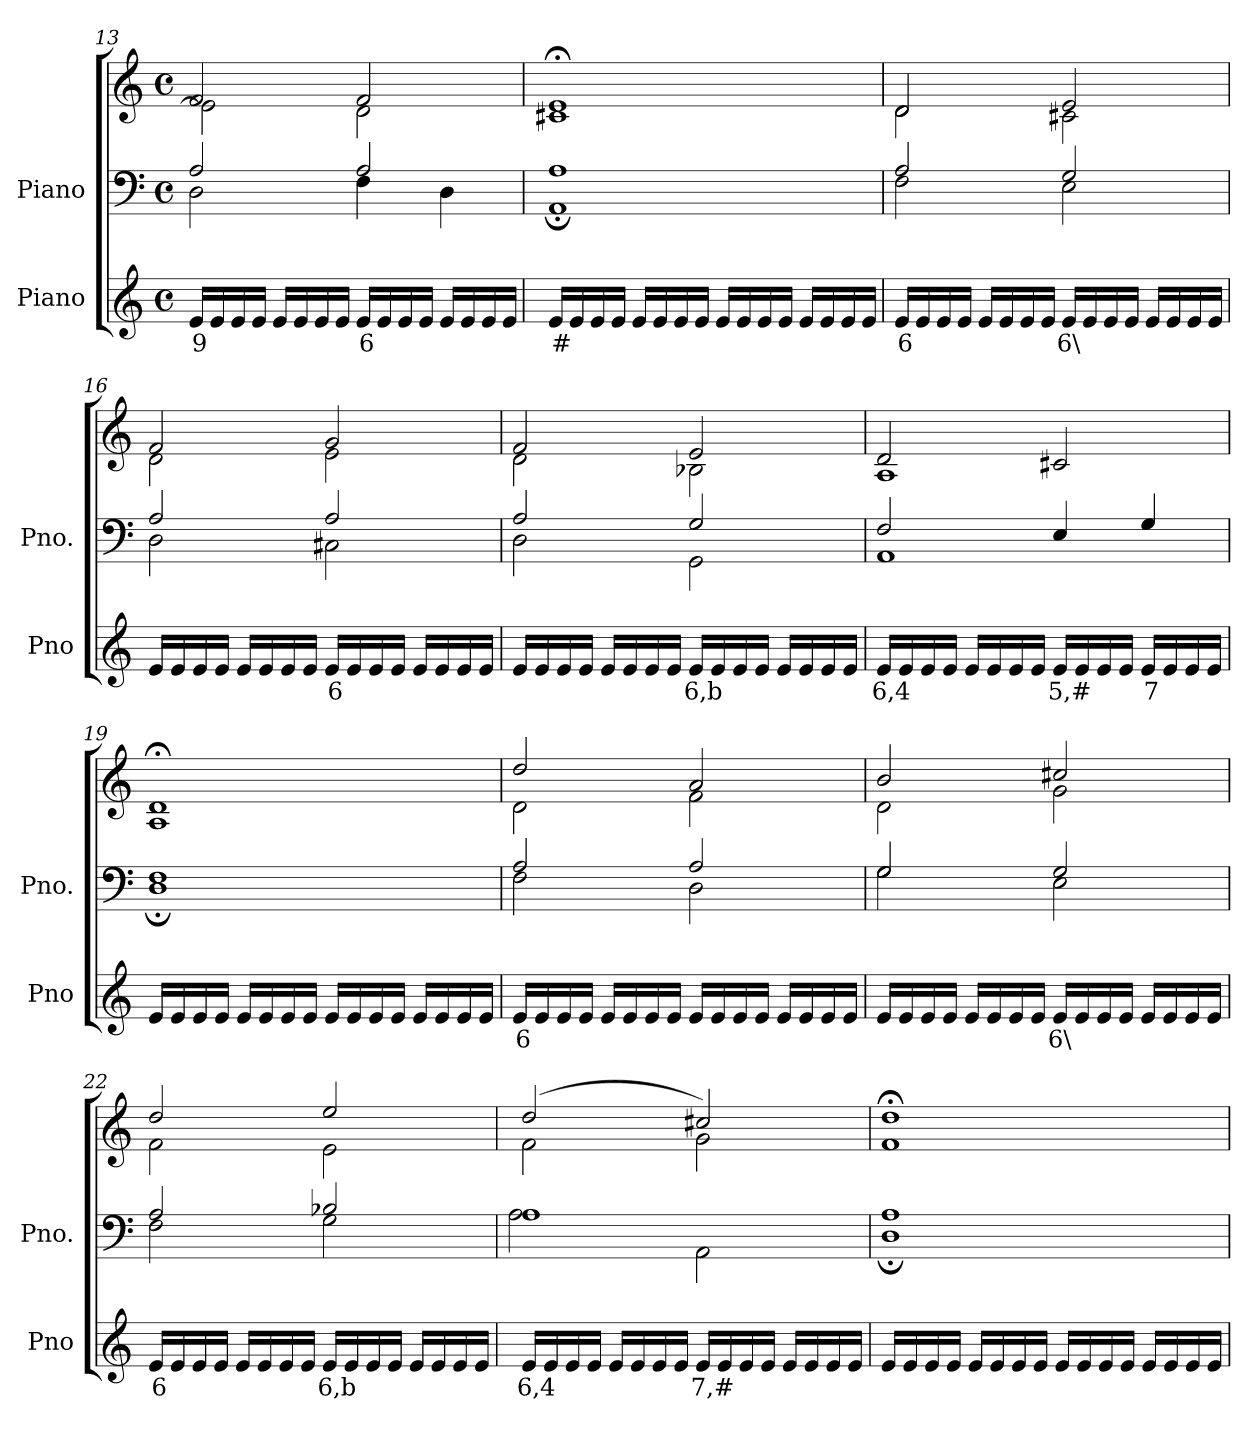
**kern	**text	**kern	**kern
*part2	*part2	*part1	*part1
*staff3	*staff3	*staff2	*staff1
*I"Piano	*	*I"Piano	*
*I'Pno	*	*I'Pno.	*
*clefG2	*	*clefF4	*clefG2
*k[]	*	*k[]	*k[]
*M4/4	*	*M4/4	*M4/4
*met(c)	*	*met(c)	*met(c)
=13	=13	=13	=13
!	!LO:LY:b	!	!
*	*	*^	*^
16e/LL	9	2A/	2D\	2f/	2e\]
16e/	.	.	.	.	.
16e/	.	.	.	.	.
16e/JJ	.	.	.	.	.
16e/LL	.	.	.	.	.
16e/	.	.	.	.	.
16e/	.	.	.	.	.
16e/JJ	.	.	.	.	.
!	!LO:LY:b	!	!	!	!
16e/LL	6	2A/	4F\	2f/	2d\
16e/	.	.	.	.	.
16e/	.	.	.	.	.
16e/JJ	.	.	.	.	.
16e/LL	.	.	4D\	.	.
16e/	.	.	.	.	.
16e/	.	.	.	.	.
16e/JJ	.	.	.	.	.
=14	=14	=14	=14	=14	=14
!	!LO:LY:b	!	!	!	!
16e/LL	#	1A	1AA;	1e;<	1c#X
16e/	.	.	.	.	.
16e/	.	.	.	.	.
16e/JJ	.	.	.	.	.
16e/LL	.	.	.	.	.
16e/	.	.	.	.	.
16e/	.	.	.	.	.
16e/JJ	.	.	.	.	.
16e/LL	.	.	.	.	.
16e/	.	.	.	.	.
16e/	.	.	.	.	.
16e/JJ	.	.	.	.	.
16e/LL	.	.	.	.	.
16e/	.	.	.	.	.
16e/	.	.	.	.	.
16e/JJ	.	.	.	.	.
=15	=15	=15	=15	=15	=15
!	!LO:LY:b	!	!	!	!
16e/LL	6	2A/	2F\	2d/	2d\
16e/	.	.	.	.	.
16e/	.	.	.	.	.
16e/JJ	.	.	.	.	.
16e/LL	.	.	.	.	.
16e/	.	.	.	.	.
16e/	.	.	.	.	.
16e/JJ	.	.	.	.	.
!	!LO:LY:b	!	!	!	!
16e/LL	6\	2G/	2E\	2e/	2c#X\
16e/	.	.	.	.	.
16e/	.	.	.	.	.
16e/JJ	.	.	.	.	.
16e/LL	.	.	.	.	.
16e/	.	.	.	.	.
16e/	.	.	.	.	.
16e/JJ	.	.	.	.	.
=16	=16	=16	=16	=16	=16
16e/LL	.	2A/	2D\	2f/	2d\
16e/	.	.	.	.	.
16e/	.	.	.	.	.
16e/JJ	.	.	.	.	.
16e/LL	.	.	.	.	.
16e/	.	.	.	.	.
16e/	.	.	.	.	.
16e/JJ	.	.	.	.	.
!	!LO:LY:b	!	!	!	!
16e/LL	6	2A/	2C#X\	2g/	2e\
16e/	.	.	.	.	.
16e/	.	.	.	.	.
16e/JJ	.	.	.	.	.
16e/LL	.	.	.	.	.
16e/	.	.	.	.	.
16e/	.	.	.	.	.
16e/JJ	.	.	.	.	.
=17	=17	=17	=17	=17	=17
16e/LL	.	2A/	2D\	2f/	2d\
16e/	.	.	.	.	.
16e/	.	.	.	.	.
16e/JJ	.	.	.	.	.
16e/LL	.	.	.	.	.
16e/	.	.	.	.	.
16e/	.	.	.	.	.
16e/JJ	.	.	.	.	.
!	!LO:LY:b	!	!	!	!
16e/LL	6,b	2G/	2GG\	2e/	2B-X\
16e/	.	.	.	.	.
16e/	.	.	.	.	.
16e/JJ	.	.	.	.	.
16e/LL	.	.	.	.	.
16e/	.	.	.	.	.
16e/	.	.	.	.	.
16e/JJ	.	.	.	.	.
=18	=18	=18	=18	=18	=18
!	!LO:LY:b	!	!	!	!
16e/LL	6,4	2F/	1AA	2d/	1A
16e/	.	.	.	.	.
16e/	.	.	.	.	.
16e/JJ	.	.	.	.	.
16e/LL	.	.	.	.	.
16e/	.	.	.	.	.
16e/	.	.	.	.	.
16e/JJ	.	.	.	.	.
!	!LO:LY:b	!	!	!	!
16e/LL	5,#	4E/	.	2c#X/	.
16e/	.	.	.	.	.
16e/	.	.	.	.	.
16e/JJ	.	.	.	.	.
!	!LO:LY:b	!	!	!	!
16e/LL	7	4G/	.	.	.
16e/	.	.	.	.	.
16e/	.	.	.	.	.
16e/JJ	.	.	.	.	.
=19	=19	=19	=19	=19	=19
16e/LL	.	1F	1D;	1d;<	1A
16e/	.	.	.	.	.
16e/	.	.	.	.	.
16e/JJ	.	.	.	.	.
16e/LL	.	.	.	.	.
16e/	.	.	.	.	.
16e/	.	.	.	.	.
16e/JJ	.	.	.	.	.
16e/LL	.	.	.	.	.
16e/	.	.	.	.	.
16e/	.	.	.	.	.
16e/JJ	.	.	.	.	.
16e/LL	.	.	.	.	.
16e/	.	.	.	.	.
16e/	.	.	.	.	.
16e/JJ	.	.	.	.	.
=20	=20	=20	=20	=20	=20
!	!LO:LY:b	!	!	!	!
16e/LL	6	2A/	2F\	2dd/	2d\
16e/	.	.	.	.	.
16e/	.	.	.	.	.
16e/JJ	.	.	.	.	.
16e/LL	.	.	.	.	.
16e/	.	.	.	.	.
16e/	.	.	.	.	.
16e/JJ	.	.	.	.	.
16e/LL	.	2A/	2D\	2a/	2f\
16e/	.	.	.	.	.
16e/	.	.	.	.	.
16e/JJ	.	.	.	.	.
16e/LL	.	.	.	.	.
16e/	.	.	.	.	.
16e/	.	.	.	.	.
16e/JJ	.	.	.	.	.
=21	=21	=21	=21	=21	=21
16e/LL	.	2G/	2G\	2b/	2d\
16e/	.	.	.	.	.
16e/	.	.	.	.	.
16e/JJ	.	.	.	.	.
16e/LL	.	.	.	.	.
16e/	.	.	.	.	.
16e/	.	.	.	.	.
16e/JJ	.	.	.	.	.
!	!LO:LY:b	!	!	!	!
16e/LL	6\	2G/	2E\	2cc#X/	2g\
16e/	.	.	.	.	.
16e/	.	.	.	.	.
16e/JJ	.	.	.	.	.
16e/LL	.	.	.	.	.
16e/	.	.	.	.	.
16e/	.	.	.	.	.
16e/JJ	.	.	.	.	.
=22	=22	=22	=22	=22	=22
!	!LO:LY:b	!	!	!	!
16e/LL	6	2A/	2F\	2dd/	2f\
16e/	.	.	.	.	.
16e/	.	.	.	.	.
16e/JJ	.	.	.	.	.
16e/LL	.	.	.	.	.
16e/	.	.	.	.	.
16e/	.	.	.	.	.
16e/JJ	.	.	.	.	.
!	!LO:LY:b	!	!	!	!
16e/LL	6,b	2B-X/	2G\	2ee/	2e\
16e/	.	.	.	.	.
16e/	.	.	.	.	.
16e/JJ	.	.	.	.	.
16e/LL	.	.	.	.	.
16e/	.	.	.	.	.
16e/	.	.	.	.	.
16e/JJ	.	.	.	.	.
=23	=23	=23	=23	=23	=23
!	!LO:LY:b	!	!	!	!
16e/LL	6,4	1A	2A\	(>2dd/	2f\
16e/	.	.	.	.	.
16e/	.	.	.	.	.
16e/JJ	.	.	.	.	.
16e/LL	.	.	.	.	.
16e/	.	.	.	.	.
16e/	.	.	.	.	.
16e/JJ	.	.	.	.	.
!	!LO:LY:b	!	!	!	!
16e/LL	7,#	.	2AA\	2cc#X/)	2g\
16e/	.	.	.	.	.
16e/	.	.	.	.	.
16e/JJ	.	.	.	.	.
16e/LL	.	.	.	.	.
16e/	.	.	.	.	.
16e/	.	.	.	.	.
16e/JJ	.	.	.	.	.
=24	=24	=24	=24	=24	=24
16e/LL	.	1A	1D;	1dd;<	1f
16e/	.	.	.	.	.
16e/	.	.	.	.	.
16e/JJ	.	.	.	.	.
16e/LL	.	.	.	.	.
16e/	.	.	.	.	.
16e/	.	.	.	.	.
16e/JJ	.	.	.	.	.
16e/LL	.	.	.	.	.
16e/	.	.	.	.	.
16e/	.	.	.	.	.
16e/JJ	.	.	.	.	.
16e/LL	.	.	.	.	.
16e/	.	.	.	.	.
16e/	.	.	.	.	.
16e/JJ	.	.	.	.	.
*	*	*v	*v	*	*
*	*	*	*v	*v
=	=	=	=
*-	*-	*-	*-
